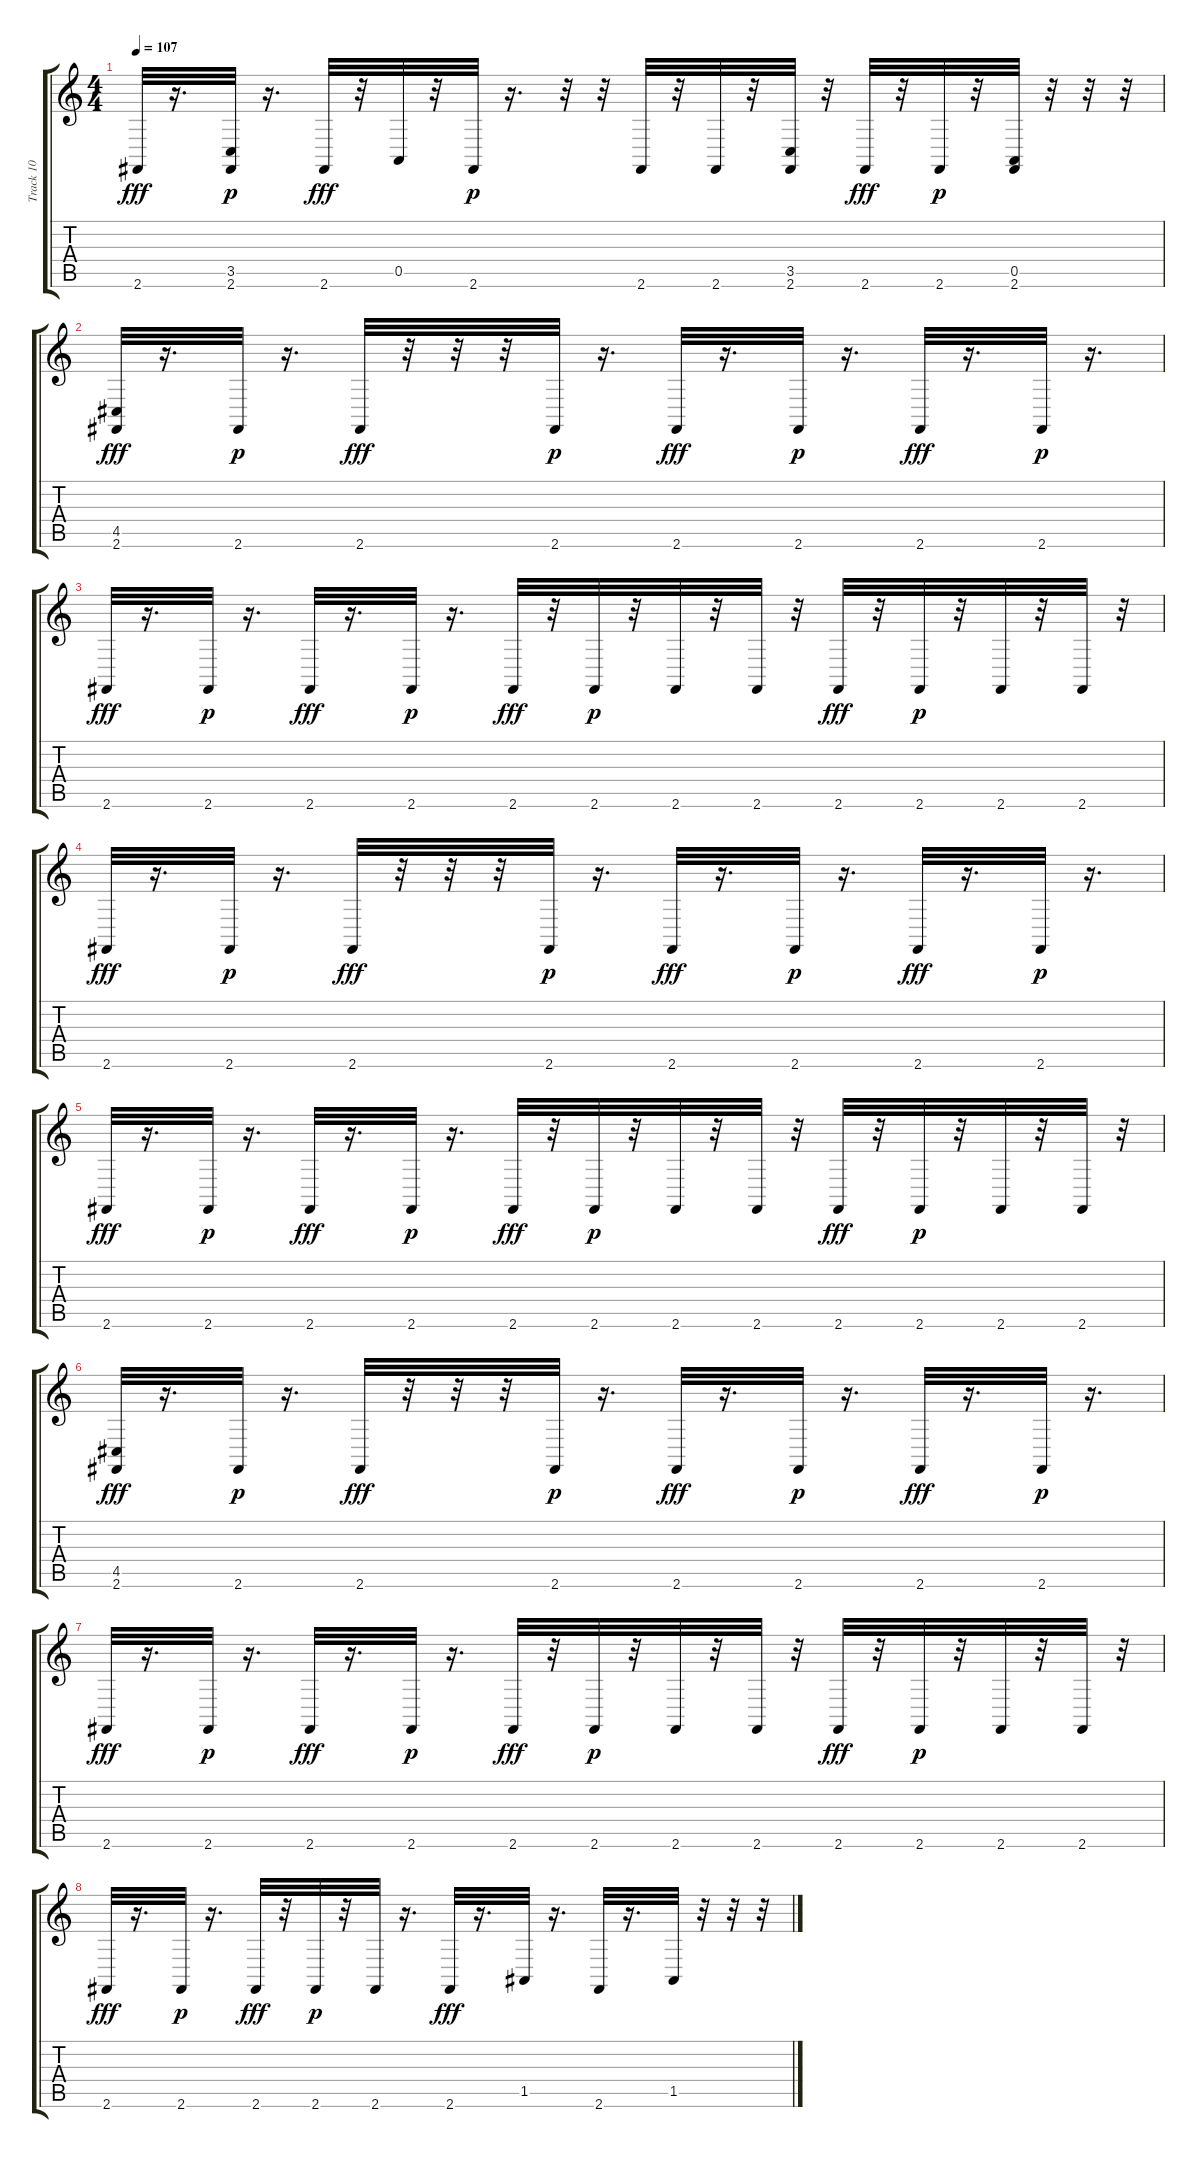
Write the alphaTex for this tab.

\track ("Track 10" "Track 10") {instrument synthdrum}
\staff {score tabs}
\tuning (E4 B3 G3 D3 A2 E2) {hide}
\ts (4 4)
\tempo 107
\clef g2
\ks c
2.6.32{dy fff} r.16{d} (3.5 2.6).32{dy p} r.16{d} 2.6.32{dy fff} r.32 0.5.32 r.32 2.6.32{dy p} r.16{d} r.32 r.32 2.6.32 r.32 2.6.32 r.32 (3.5 2.6).32 r.32 2.6.32{dy fff} r.32 2.6.32{dy p} r.32 (0.5 2.6).32 r.32 r.32 r.32 |
(4.5 2.6).32{dy fff} r.16{d} 2.6.32{dy p} r.16{d} 2.6.32{dy fff} r.32 r.32 r.32 2.6.32{dy p} r.16{d} 2.6.32{dy fff} r.16{d} 2.6.32{dy p} r.16{d} 2.6.32{dy fff} r.16{d} 2.6.32{dy p} r.16{d} |
2.6.32{dy fff} r.16{d} 2.6.32{dy p} r.16{d} 2.6.32{dy fff} r.16{d} 2.6.32{dy p} r.16{d} 2.6.32{dy fff} r.32 2.6.32{dy p} r.32 2.6.32 r.32 2.6.32 r.32 2.6.32{dy fff} r.32 2.6.32{dy p} r.32 2.6.32 r.32 2.6.32 r.32 |
2.6.32{dy fff} r.16{d} 2.6.32{dy p} r.16{d} 2.6.32{dy fff} r.32 r.32 r.32 2.6.32{dy p} r.16{d} 2.6.32{dy fff} r.16{d} 2.6.32{dy p} r.16{d} 2.6.32{dy fff} r.16{d} 2.6.32{dy p} r.16{d} |
2.6.32{dy fff} r.16{d} 2.6.32{dy p} r.16{d} 2.6.32{dy fff} r.16{d} 2.6.32{dy p} r.16{d} 2.6.32{dy fff} r.32 2.6.32{dy p} r.32 2.6.32 r.32 2.6.32 r.32 2.6.32{dy fff} r.32 2.6.32{dy p} r.32 2.6.32 r.32 2.6.32 r.32 |
(4.5 2.6).32{dy fff} r.16{d} 2.6.32{dy p} r.16{d} 2.6.32{dy fff} r.32 r.32 r.32 2.6.32{dy p} r.16{d} 2.6.32{dy fff} r.16{d} 2.6.32{dy p} r.16{d} 2.6.32{dy fff} r.16{d} 2.6.32{dy p} r.16{d} |
2.6.32{dy fff} r.16{d} 2.6.32{dy p} r.16{d} 2.6.32{dy fff} r.16{d} 2.6.32{dy p} r.16{d} 2.6.32{dy fff} r.32 2.6.32{dy p} r.32 2.6.32 r.32 2.6.32 r.32 2.6.32{dy fff} r.32 2.6.32{dy p} r.32 2.6.32 r.32 2.6.32 r.32 |
2.6.32{dy fff} r.16{d} 2.6.32{dy p} r.16{d} 2.6.32{dy fff} r.32 2.6.32{dy p} r.32 2.6.32 r.16{d} 2.6.32{dy fff} r.16{d} 1.5.32 r.16{d} 2.6.32 r.16{d} 1.5.32 r.32 r.32 r.32
